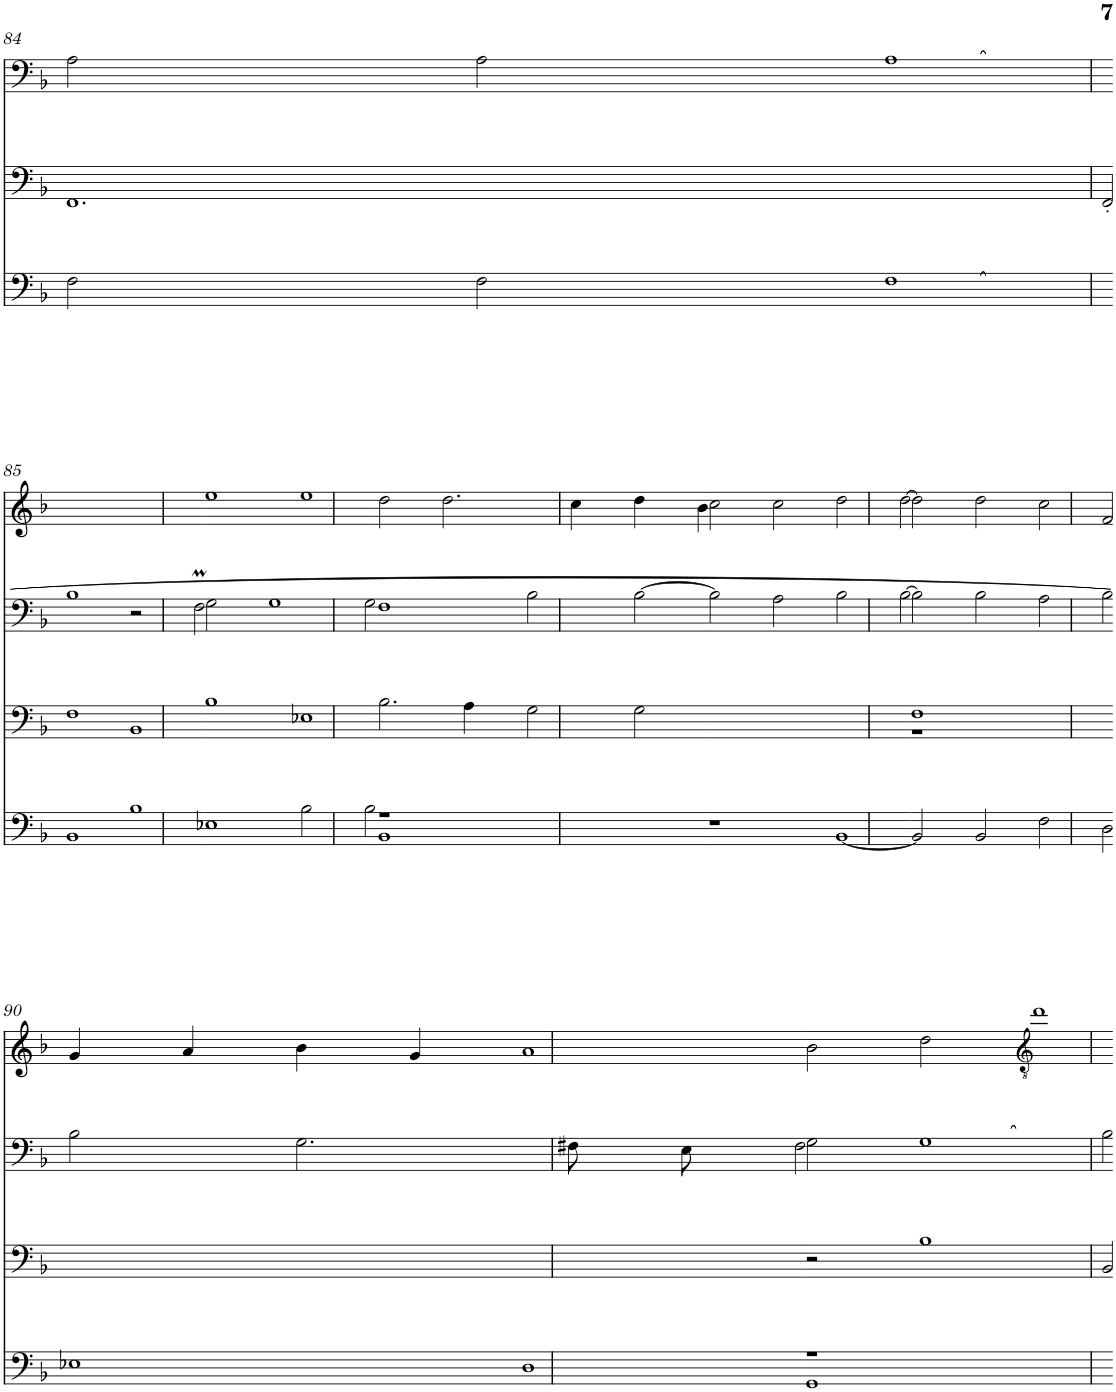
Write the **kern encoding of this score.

**kern	**kern	**kern	**kern
*part4	*part3	*part2	*part1
*staff4	*staff3	*staff2	*staff1
*I"Voice	*I"Voice	*I"Voice	*I"Voice
*I'V	*I'V	*I'V	*I'V
!!LO:PB:g=z
*clefF4	*clefF4	*clefF4	*clefG2
*k[b-]	*k[b-]	*k[b-]	*k[b-]
*M2/2	*M2/2	*M2/2	*M2/2
*met(c|)	*met(c|)	*met(c|)	*met(c|)
=84	=84	=84	=84
2F\]	[1FF	2A\]	1ryy
2ryy	.	2ryy	.
2F\	2ryy	2A\	0ryy
2ryy	1.ryy	2ryy	.
1F	.	1A	.
2ryy	2FF'/	2ryy	2ryy
!!LO:LB:g=z
=85	=85	=85	=85
1BB-	1F	1B-	1ryy
1ryy	2FF]	1ryy	0ryy
.	1ryy	.	.
1B-	.	2r	.
.	1BB-	2ryy	.
2ryy	.	2FM\	2ryy
=86	=86	=86	=86
1E-X	1B-	2G\	1ee
.	.	2ryy	.
1ryy	1ryy	1G	1ryy
2B-\	1E-X	1ryy	1ee
2ryy	.	.	.
2B-\	2ryy	2G\	2ryy
=87	=87	=87	=87
*^	*	*	*
1r	1BB-	2.B-\	1F	2dd\
.	.	.	.	2ryy
.	.	4ryy	.	.
1ryy	1..ryy	2ryy	1ryy	2.dd\
.	.	4A\	.	.
.	.	4ryy	.	2.ryy
1..ryy	.	2G\	2B-\	.
.	.	2ryy	2ryy	4cc\
.	1ryy	.	.	4ryy
.	.	2G\	[>2B-\	4dd\
.	.	.	.	4ryy
.	.	4ryy	4ryy	4b-\
=88	=88	=88	=88	=88
1r	0ryy	1ryy	2B-\]	2cc\
.	.	.	2ryy	2ryy
1ryy	.	2ryy	2A\	2cc\
.	.	0ryy	2ryy	2ryy
2ryy	[<1BB-	.	2B-\	2dd\
1ryy	.	.	2ryy	2ryy
.	2ryy	.	[>2B-\	[>2dd\
=89	=89	=89	=89	=89
*	*	*^	*	*
1ryy	2BB-/]	1F	1r	2B-\]	2dd\]
.	2ryy	.	.	2ryy	2ryy
1ryy	2BB-/	1ryy	1.ryy	2B-\	2dd\
.	2ryy	.	.	2ryy	2ryy
1.ryy	2F\	1.ryy	.	2A\	2cc\
.	2ryy	.	1ryy	2ryy	2ryy
.	2D\	.	.	[>2B-\	2f/
*v	*v	*	*	*	*
*	*v	*v	*	*
!!LO:LB:g=z
=90	=90	=90	=90
1E-X	1ryy	2B-\]	4g/
.	.	.	4ryy
.	.	2ryy	4a/
.	.	.	4ryy
1ryy	0ryy	2.G\	4b-\
.	.	.	4ryy
.	.	.	4g/
.	.	2.ryy	4ryy
1D	.	.	1a
.	.	8F#X\	.
.	.	8ryy	.
.	.	8E\	.
.	.	8ryy	.
2ryy	2ryy	2F#\	2ryy
=91	=91	=91	=91
*^	*	*	*
1r	1GG	2r	2G\	2b-\
.	.	2ryy	2ryy	2ryy
1ryy	1.ryy	1B-	1G	2dd\
.	.	.	.	2ryy
1.ryy	.	1ryy	1ryy	1dd
.	1ryy	.	.	.
.	.	2BB-/	2B-\	2ryy
*v	*v	*	*	*
=	=	=	=
*-	*-	*-	*-
